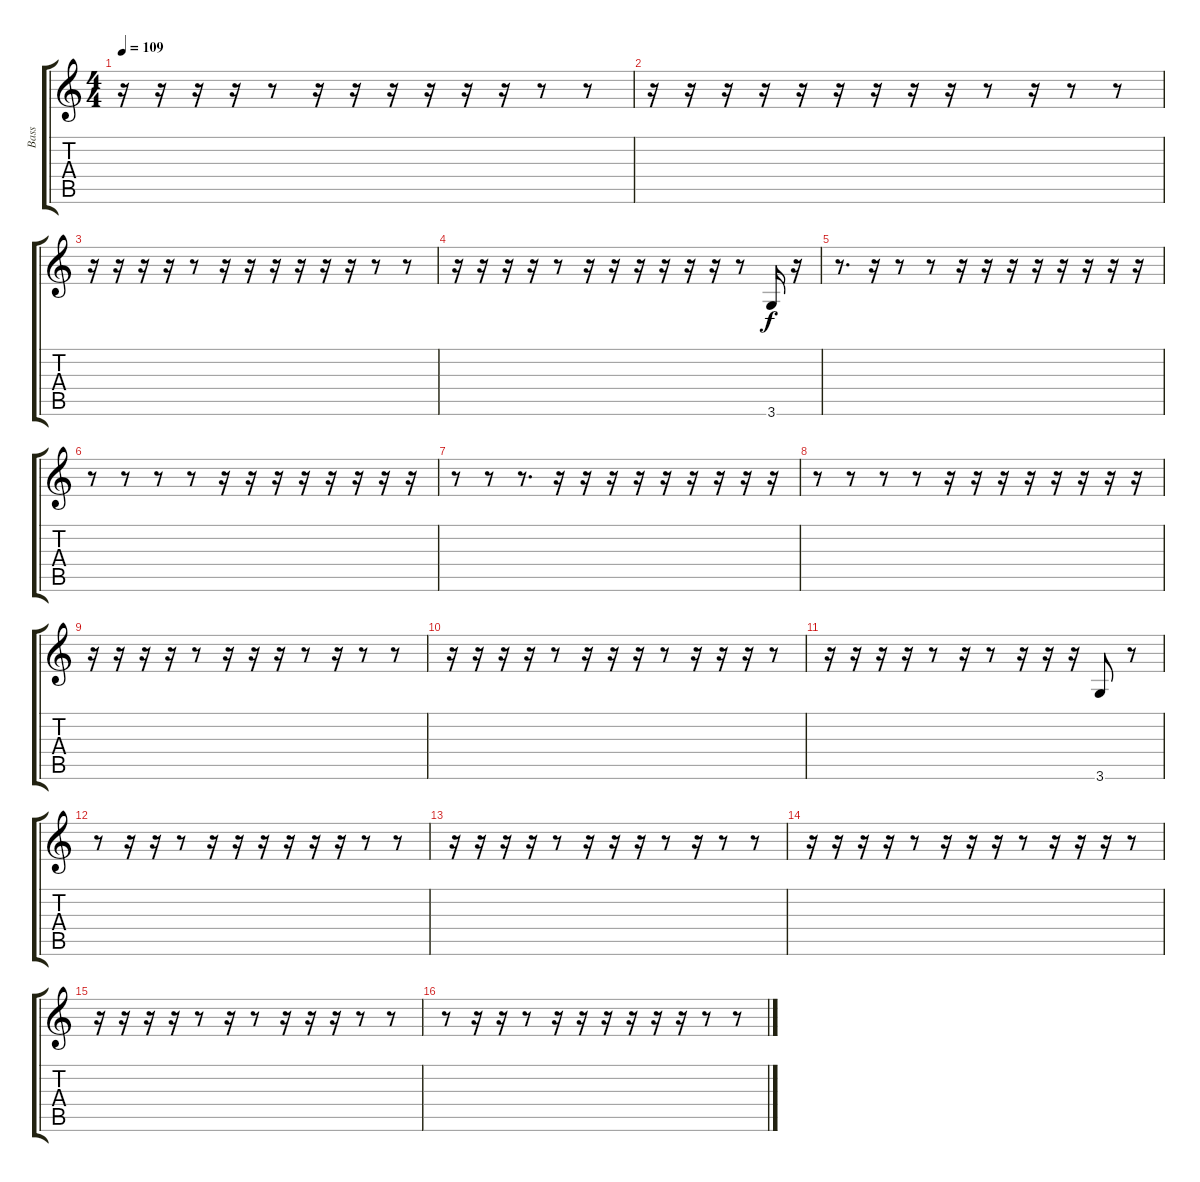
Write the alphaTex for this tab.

\track ("Bass" "Bass") {instrument slapbass1}
\staff {score tabs}
\tuning (E4 B3 G3 D3 A2 E2) {hide}
\ts (4 4)
\tempo 109
\clef g2
\ks c
r.16{dy f} r.16 r.16 r.16 r.8 r.16 r.16 r.16 r.16 r.16 r.16 r.8 r.8 |
r.16 r.16 r.16 r.16 r.16 r.16 r.16 r.16 r.16 r.8 r.16 r.8 r.8 |
r.16 r.16 r.16 r.16 r.8 r.16 r.16 r.16 r.16 r.16 r.16 r.8 r.8 |
r.16 r.16 r.16 r.16 r.8 r.16 r.16 r.16 r.16 r.16 r.16 r.8 3.6.16 r.16 |
r.8{d} r.16 r.8 r.8 r.16 r.16 r.16 r.16 r.16 r.16 r.16 r.16 |
r.8 r.8 r.8 r.8 r.16 r.16 r.16 r.16 r.16 r.16 r.16 r.16 |
r.8 r.8 r.8{d} r.16 r.16 r.16 r.16 r.16 r.16 r.16 r.16 r.16 |
r.8 r.8 r.8 r.8 r.16 r.16 r.16 r.16 r.16 r.16 r.16 r.16 |
r.16 r.16 r.16 r.16 r.8 r.16 r.16 r.16 r.8 r.16 r.8 r.8 |
r.16 r.16 r.16 r.16 r.8 r.16 r.16 r.16 r.8 r.16 r.16 r.16 r.8 |
r.16 r.16 r.16 r.16 r.8 r.16 r.8 r.16 r.16 r.16 3.6.8 r.8 |
r.8 r.16 r.16 r.8 r.16 r.16 r.16 r.16 r.16 r.16 r.8 r.8 |
r.16 r.16 r.16 r.16 r.8 r.16 r.16 r.16 r.8 r.16 r.8 r.8 |
r.16 r.16 r.16 r.16 r.8 r.16 r.16 r.16 r.8 r.16 r.16 r.16 r.8 |
r.16 r.16 r.16 r.16 r.8 r.16 r.8 r.16 r.16 r.16 r.8 r.8 |
r.8 r.16 r.16 r.8 r.16 r.16 r.16 r.16 r.16 r.16 r.8 r.8
